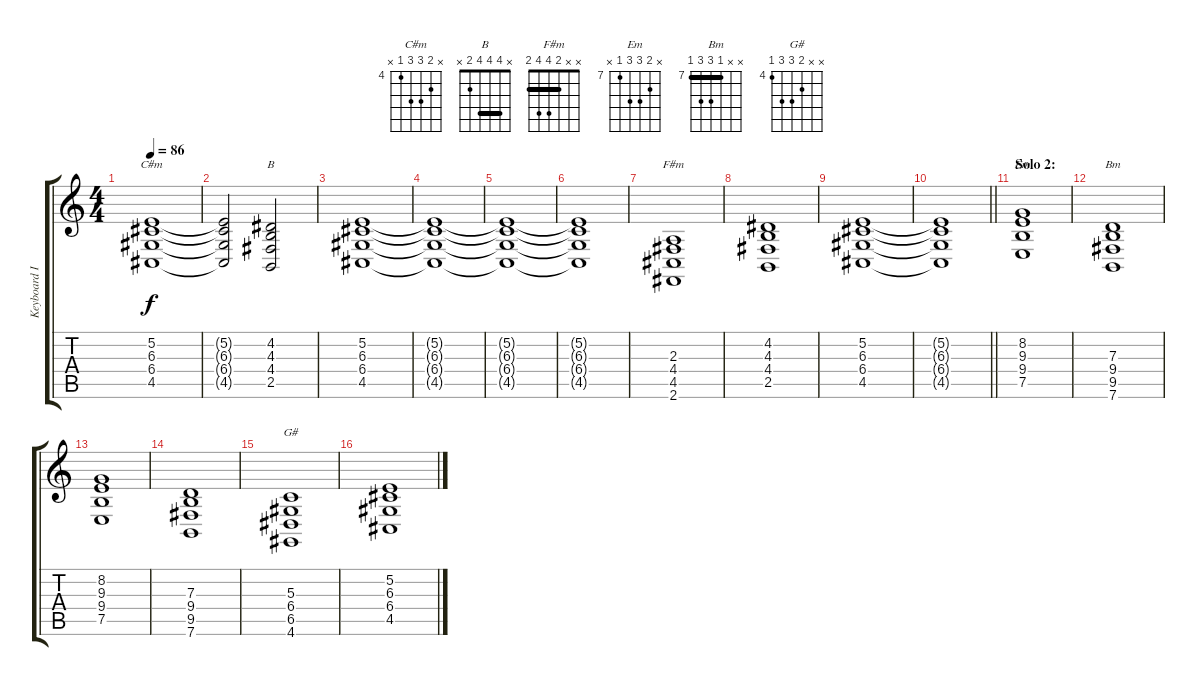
\track ("Keyboard I" "Keyboard I") {instrument stringensemble1}
\staff {score tabs}
\tuning (E4 B3 G3 D3 A2 E2) {hide}
\chord ("C#m" x 5 6 6 4 x) {firstfret 4}
\chord ("B" x 4 4 4 2 x) {barre 4}
\chord ("F#m" x x 2 4 4 2) {barre 2}
\chord ("Em" x 8 9 9 7 x) {firstfret 7}
\chord ("Bm" x x 7 9 9 7) {firstfret 7 barre 7}
\chord ("G#" x x 5 6 6 4) {firstfret 4}
\ts (4 4)
\tempo 86
\clef g2
\ks c
(5.2 6.3 6.4 4.5).1{ch "C#m" dy f} |
(5.2{t} 6.3{t} 6.4{t} 4.5{t}).2 (4.2 4.3 4.4 2.5).2{ch "B"} |
(5.2 6.3 6.4 4.5).1 |
(5.2{t} 6.3{t} 6.4{t} 4.5{t}).1 |
(5.2{t} 6.3{t} 6.4{t} 4.5{t}).1 |
(5.2{t} 6.3{t} 6.4{t} 4.5{t}).1 |
(2.3 4.4 4.5 2.6).1{ch "F#m"} |
(4.2 4.3 4.4 2.5).1 |
(5.2 6.3 6.4 4.5).1 |
\barLineRight lightlight
(5.2{t} 6.3{t} 6.4{t} 4.5{t}).1 |
\section ("" "Solo 2:")
(8.2 9.3 9.4 7.5).1{ch "Em"} |
(7.3 9.4 9.5 7.6).1{ch "Bm"} |
(8.2 9.3 9.4 7.5).1 |
(7.3 9.4 9.5 7.6).1 |
(5.3 6.4 6.5 4.6).1{ch "G#"} |
(5.2 6.3 6.4 4.5).1
